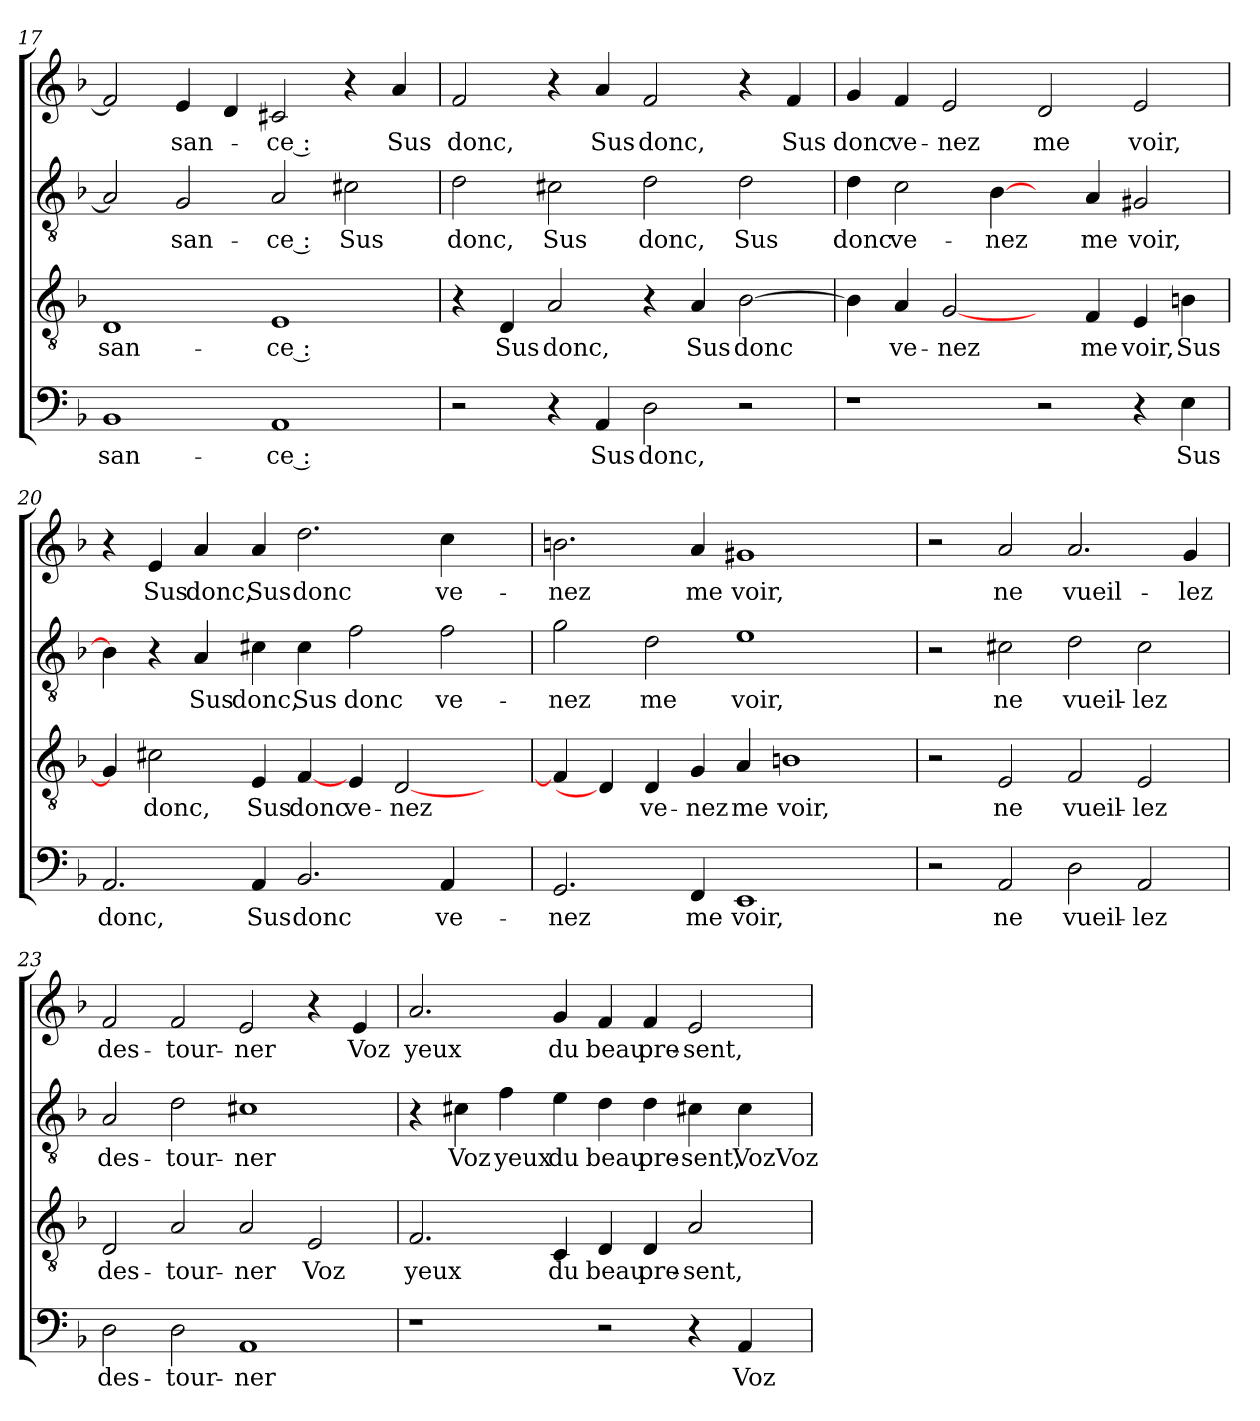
**kern	**text	**kern	**text	**kern	**text	**kern	**text
*part4	*part4	*part3	*part3	*part2	*part2	*part1	*part1
*staff4	*staff4	*staff3	*staff3	*staff2	*staff2	*staff1	*staff1
*clefF4	*	*clefGv2	*	*clefGv2	*	*clefG2	*
*k[b-]	*	*k[b-]	*	*k[b-]	*	*k[b-]	*
=17	=17	=17	=17	=17	=17	=17	=17
1BB-	-san-	1D	-san-	2A]	.	2f]	.
.	.	.	.	2G	-san-	4e	-san-
.	.	.	.	.	.	4d	.
1AA	-ce :	1E	-ce :	2A	-ce :	2c#X	-ce :
.	.	.	.	2c#X	Sus	4r	.
.	.	.	.	.	.	4a	Sus
=18	=18	=18	=18	=18	=18	=18	=18
2r	.	4r	.	2d	donc,	2f	donc,
.	.	4D	Sus	.	.	.	.
4r	.	2A	donc,	2c#X	Sus	4r	.
4AA	Sus	.	.	.	.	4a	Sus
2D	donc,	4r	.	2d	donc,	2f	donc,
.	.	4A	Sus	.	.	.	.
2r	.	[2B-	donc	2d	Sus	4r	.
.	.	.	.	.	.	4f	Sus
!!LO:LB:g=z
=19	=19	=19	=19	=19	=19	=19	=19
1r	.	4B-]	.	4d	donc	4g	donc
.	.	4A	ve-	2c	ve-	4f	ve-
.	.	[2G	-nez	.	.	2e	-nez
.	.	.	.	[4B-	-nez	.	.
2r	.	4ryy	.	4ryy	.	2d	me
.	.	4F	me	4A	me	.	.
4r	.	4E	voir,	2G#X	voir,	2e	voir,
4E	Sus	4Bn	Sus	.	.	.	.
=20	=20	=20	=20	=20	=20	=20	=20
2.AA	donc,	4G]	.	4B-]	.	4r	.
.	.	2c#X	donc,	4r	.	4e	Sus
.	.	.	.	4A	Sus	4a	donc,
4AA	Sus	4E	Sus	4c#X	donc,	4a	Sus
2.BB-	donc	[4F	donc	4c#	Sus	2.dd	donc
.	.	4E	ve-	2f	donc	.	.
.	.	[2D	-nez	.	.	.	.
4AA	ve-	.	.	2f	ve-	4cc	ve-
4ryy	.	4ryy	.	.	.	4ryy	.
=21	=21	=21	=21	=21	=21	=21	=21
2.GG	-nez	4F]	.	2g	-nez	2.bn	-nez
.	.	4D]	.	.	.	.	.
.	.	4D	ve-	2d	me	.	.
4FF	me	4G	-nez	.	.	4a	me
1EE	voir,	4A	me	1e	voir,	1g#X	voir,
.	.	1Bn	voir,	.	.	.	.
4ryy	.	.	.	4ryy	.	4ryy	.
!!LO:PB:g=z
=22	=22	=22	=22	=22	=22	=22	=22
2r	.	2r	.	2r	.	2r	.
2AA	ne	2E	ne	2c#X	ne	2a	ne
2D	vueil-	2F	vueil-	2d	vueil-	2.a	vueil-
2AA	-lez	2E	-lez	2c#	-lez	.	.
.	.	.	.	.	.	4g	-lez
=23	=23	=23	=23	=23	=23	=23	=23
2D	des-	2D	des-	2A	des-	2f	des-
2D	-tour-	2A	-tour-	2d	-tour-	2f	-tour-
1AA	-ner	2A	-ner	1c#X	-ner	2e	-ner
.	.	2E	Voz	.	.	4r	.
.	.	.	.	.	.	4e	Voz
=24	=24	=24	=24	=24	=24	=24	=24
1r	.	2.F	yeux	4r	.	2.a	yeux
.	.	.	.	4c#X	Voz	.	.
.	.	.	.	4f	yeux	.	.
.	.	4C	du	4e	du	4g	du
2r	.	4D	beau	4d	beau	4f	beau
.	.	4D	pre-	4d	pre-	4f	pre-
4r	.	2A	-sent,	4c#X	-sent,	2e	-sent,
4AA	Voz	.	.	4c#	VozVoz	.	.
=	=	=	=	=	=	=	=
*-	*-	*-	*-	*-	*-	*-	*-
